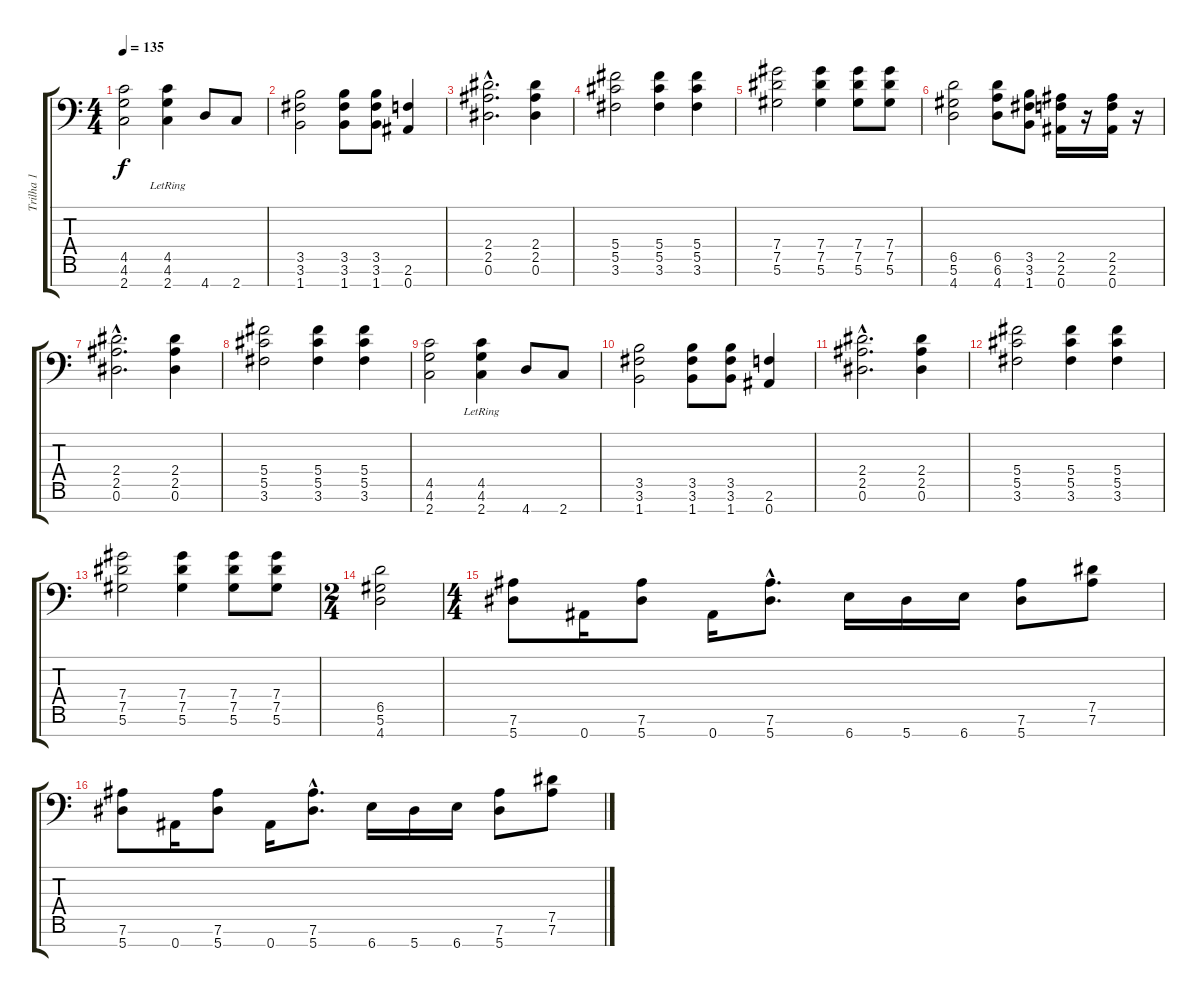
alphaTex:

\track ("Trilha 1" "Trilha 1") {instrument distortionguitar}
\staff {score tabs}
\tuning (Eb4 Bb3 Gb3 Db3 Ab2 Eb2 Bb1) {hide}
\ts (4 4)
\tempo 135
\clef f4
\ks c
(4.5 4.6 2.7).2{dy f} (4.5{lr} 4.6{lr} 2.7).4 4.7.8 2.7.8 |
(3.5 3.6 1.7).2 (3.5 3.6 1.7).8 (3.5 3.6 1.7).8 (2.6 0.7).4 |
(2.4{hac} 2.5{hac} 0.6{hac}).2{d} (2.4 2.5 0.6).4 |
(5.4 5.5 3.6).2 (5.4 5.5 3.6).4 (5.4 5.5 3.6).4 |
(7.4 7.5 5.6).2 (7.4 7.5 5.6).4 (7.4 7.5 5.6).8 (7.4 7.5 5.6).8 |
(6.5 5.6 4.7).2 (6.5 6.6 4.7).8 (3.5 3.6 1.7).8 (2.5 2.6 0.7).16 r.16 (2.5 2.6 0.7).16 r.16 |
(2.4{hac} 2.5{hac} 0.6{hac}).2{d} (2.4 2.5 0.6).4 |
(5.4 5.5 3.6).2 (5.4 5.5 3.6).4 (5.4 5.5 3.6).4 |
(4.5 4.6 2.7).2 (4.5{lr} 4.6{lr} 2.7).4 4.7.8 2.7.8 |
(3.5 3.6 1.7).2 (3.5 3.6 1.7).8 (3.5 3.6 1.7).8 (2.6 0.7).4 |
(2.4{hac} 2.5{hac} 0.6{hac}).2{d} (2.4 2.5 0.6).4 |
(5.4 5.5 3.6).2 (5.4 5.5 3.6).4 (5.4 5.5 3.6).4 |
(7.4 7.5 5.6).2 (7.4 7.5 5.6).4 (7.4 7.5 5.6).8 (7.4 7.5 5.6).8 |
\ts (2 4)
(6.5 5.6 4.7).2 |
\ts (4 4)
(7.6 5.7).8 0.7.16 (7.6 5.7).8 0.7.16 (7.6{hac} 5.7{hac}).8{d} 6.7.16 5.7.16 6.7.16 (7.6 5.7).8 (7.5 7.6).8 |
(7.6 5.7).8 0.7.16 (7.6 5.7).8 0.7.16 (7.6{hac} 5.7{hac}).8{d} 6.7.16 5.7.16 6.7.16 (7.6 5.7).8 (7.5 7.6).8
